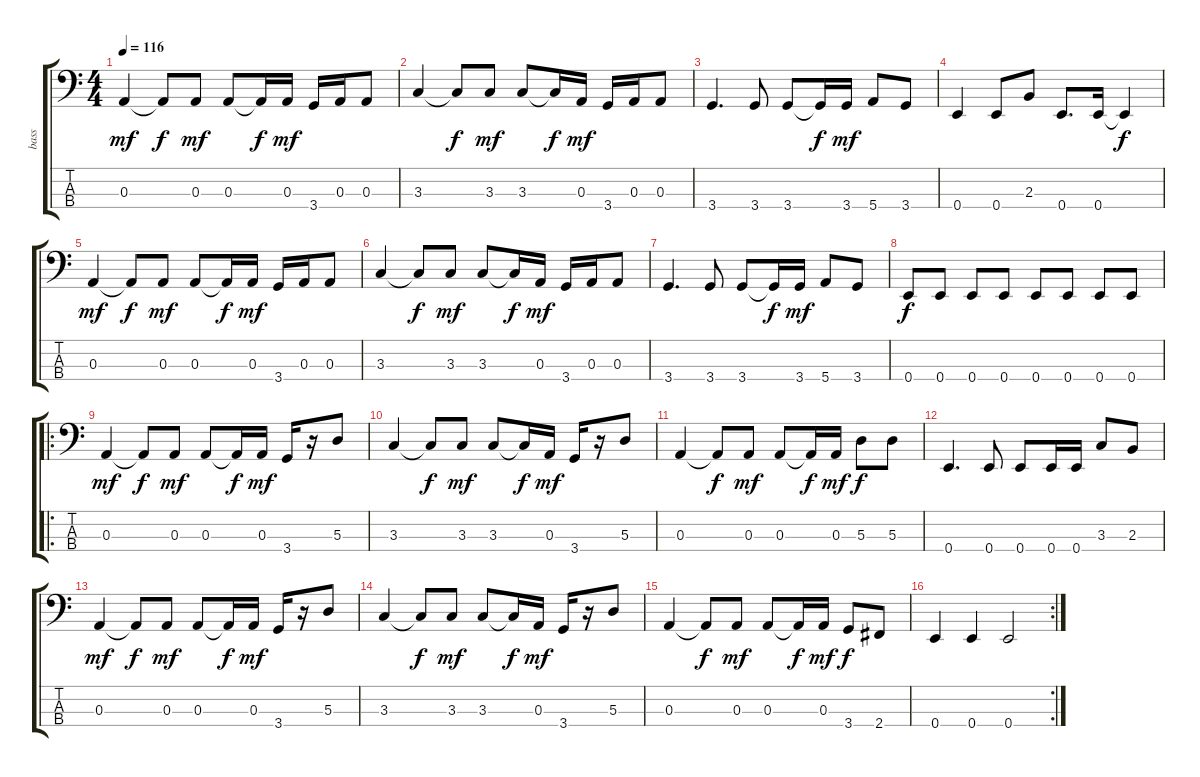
\track ("bass" "bass") {instrument electricbassfinger}
\staff {score tabs}
\tuning (G2 D2 A1 E1) {hide}
\ts (4 4)
\tempo 116
\clef f4
\ks c
0.3.4{dy mf} 0.3{t}.8{dy f} 0.3.8{dy mf} 0.3.8 0.3{t}.16{dy f} 0.3.16{dy mf} 3.4.16 0.3.16 0.3.8 |
3.3.4 3.3{t}.8{dy f} 3.3.8{dy mf} 3.3.8 3.3{t}.16{dy f} 0.3.16{dy mf} 3.4.16 0.3.16 0.3.8 |
3.4.4{d} 3.4.8 3.4.8 3.4{t}.16{dy f} 3.4.16{dy mf} 5.4.8 3.4.8 |
0.4.4 0.4.8 2.3.8 0.4.8{d} 0.4.16 0.4{t}.4{dy f} |
0.3.4{dy mf} 0.3{t}.8{dy f} 0.3.8{dy mf} 0.3.8 0.3{t}.16{dy f} 0.3.16{dy mf} 3.4.16 0.3.16 0.3.8 |
3.3.4 3.3{t}.8{dy f} 3.3.8{dy mf} 3.3.8 3.3{t}.16{dy f} 0.3.16{dy mf} 3.4.16 0.3.16 0.3.8 |
3.4.4{d} 3.4.8 3.4.8 3.4{t}.16{dy f} 3.4.16{dy mf} 5.4.8 3.4.8 |
0.4.8{dy f} 0.4.8 0.4.8 0.4.8 0.4.8 0.4.8 0.4.8 0.4.8 |
\ro
0.3.4{dy mf} 0.3{t}.8{dy f} 0.3.8{dy mf} 0.3.8 0.3{t}.16{dy f} 0.3.16{dy mf} 3.4.16 r.16 5.3.8 |
3.3.4 3.3{t}.8{dy f} 3.3.8{dy mf} 3.3.8 3.3{t}.16{dy f} 0.3.16{dy mf} 3.4.16 r.16 5.3.8 |
0.3.4 0.3{t}.8{dy f} 0.3.8{dy mf} 0.3.8 0.3{t}.16{dy f} 0.3.16{dy mf} 5.3.8{dy f} 5.3.8 |
0.4.4{d} 0.4.8 0.4.8 0.4.16 0.4.16 3.3.8 2.3.8 |
0.3.4{dy mf} 0.3{t}.8{dy f} 0.3.8{dy mf} 0.3.8 0.3{t}.16{dy f} 0.3.16{dy mf} 3.4.16 r.16 5.3.8 |
3.3.4 3.3{t}.8{dy f} 3.3.8{dy mf} 3.3.8 3.3{t}.16{dy f} 0.3.16{dy mf} 3.4.16 r.16 5.3.8 |
0.3.4 0.3{t}.8{dy f} 0.3.8{dy mf} 0.3.8 0.3{t}.16{dy f} 0.3.16{dy mf} 3.4.8{dy f} 2.4.8 |
\rc 2
0.4.4 0.4.4 0.4.2
